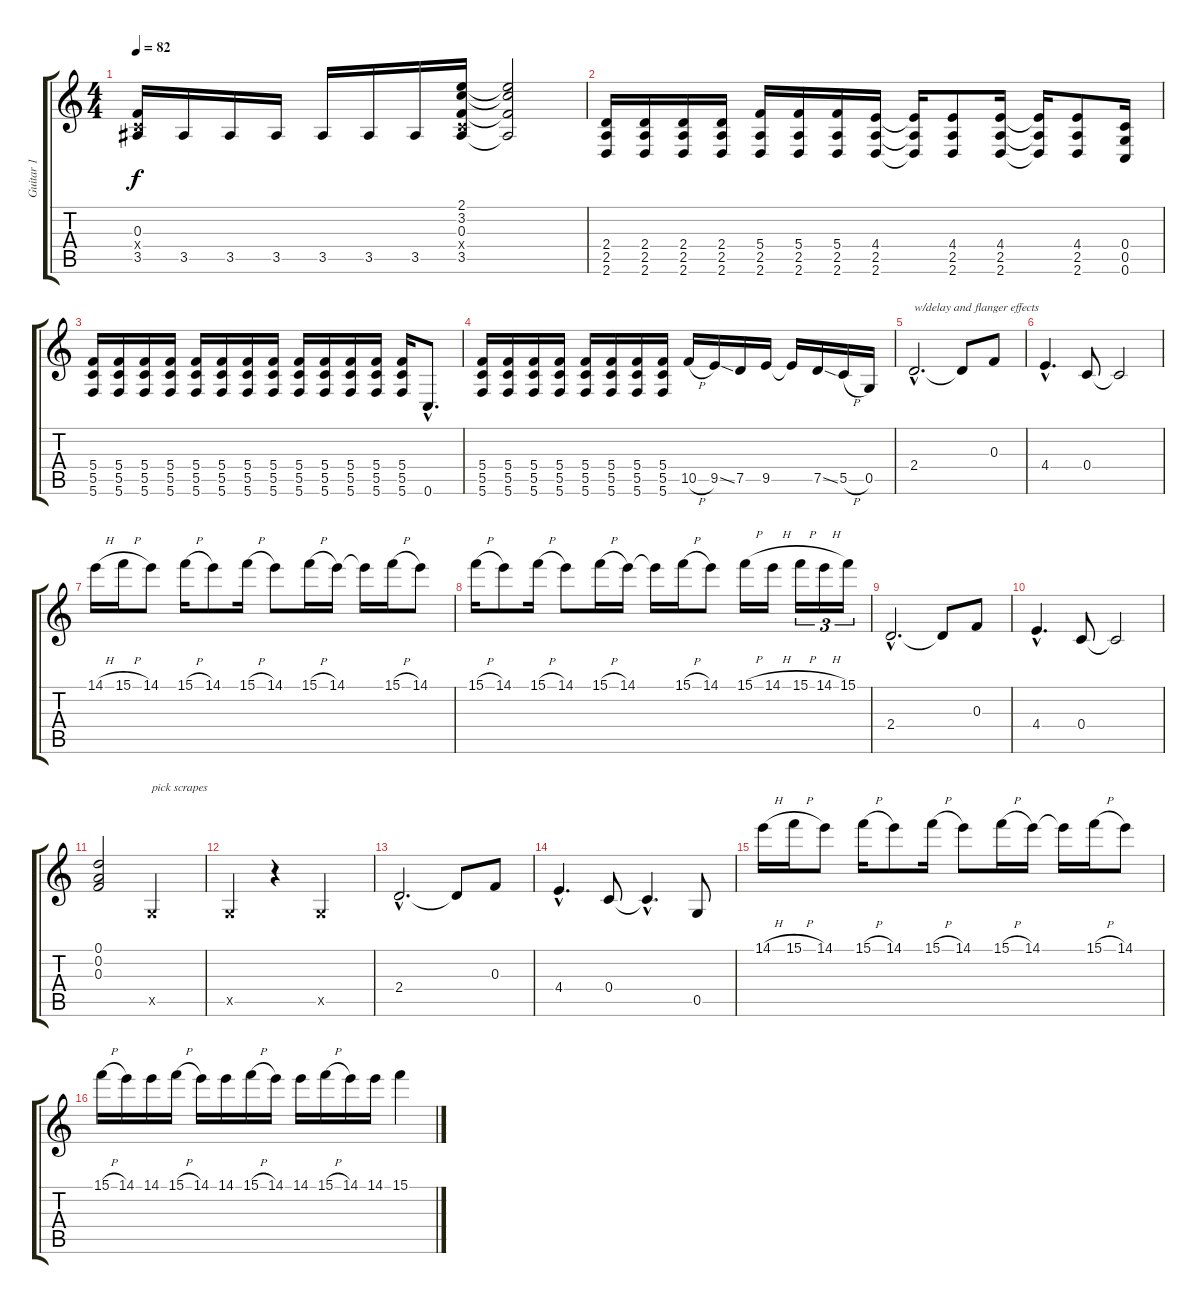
\track ("Guitar 1" "Guitar 1") {instrument distortionguitar}
\staff {score tabs}
\tuning (D4 A3 F3 C3 G2 C2) {hide}
\ts (4 4)
\tempo 82
\clef g2
\ks c
(0.3 0.4{x} 3.5).16{dy f} 3.5.16 3.5.16 3.5.16 3.5.16 3.5.16 3.5.16 (2.1 3.2 0.3 0.4{x} 3.5).16 (2.1{t} 3.2{t} 0.3{t} 3.5{t}).2 |
(2.4 2.5 2.6).16 (2.4 2.5 2.6).16 (2.4 2.5 2.6).16 (2.4 2.5 2.6).16 (5.4 2.5 2.6).16 (5.4 2.5 2.6).16 (5.4 2.5 2.6).16 (4.4 2.5 2.6).16 (4.4{t} 2.5{t} 2.6{t}).16 (4.4 2.5 2.6).8 (4.4 2.5 2.6).16 (4.4{t} 2.5{t} 2.6{t}).16 (4.4 2.5 2.6).8 (0.4 0.5 0.6).16 |
(5.4 5.5 5.6).16 (5.4 5.5 5.6).16 (5.4 5.5 5.6).16 (5.4 5.5 5.6).16 (5.4 5.5 5.6).16 (5.4 5.5 5.6).16 (5.4 5.5 5.6).16 (5.4 5.5 5.6).16 (5.4 5.5 5.6).16 (5.4 5.5 5.6).16 (5.4 5.5 5.6).16 (5.4 5.5 5.6).16 (5.4 5.5 5.6).16 0.6{hac}.8{d} |
(5.4 5.5 5.6).16 (5.4 5.5 5.6).16 (5.4 5.5 5.6).16 (5.4 5.5 5.6).16 (5.4 5.5 5.6).16 (5.4 5.5 5.6).16 (5.4 5.5 5.6).16 (5.4 5.5 5.6).16 10.5{h}.16 9.5{ss}.16 7.5.16 9.5.16 9.5{t}.16 7.5{ss}.16 5.5{h}.16 0.5.16 |
2.4{hac}.2{d txt "w/delay and flanger effects"} 2.4{t}.8 0.3.8 |
4.4{hac}.4{d} 0.4.8 0.4{t}.2 |
14.1{h}.16 15.1{h}.16 14.1.8 15.1{h}.16 14.1.8 15.1{h}.16 14.1.8 15.1{h}.16 14.1.16 14.1{t}.16 15.1{h}.16 14.1.8 |
15.1{h}.16 14.1.8 15.1{h}.16 14.1.8 15.1{h}.16 14.1.16 14.1{t}.16 15.1{h}.16 14.1.8 15.1{h}.16 14.1{h}.16 15.1{h}.16{tu (3 2)} 14.1{h}.16{tu (3 2)} 15.1.16{tu (3 2)} |
2.4{hac}.2{d} 2.4{t}.8 0.3.8 |
4.4{hac}.4{d} 0.4.8 0.4{t}.2 |
(0.1 0.2 0.3).2 0.5{x}.2{txt "pick scrapes"} |
0.5{x}.4 r.4 0.5{x}.2 |
2.4{hac}.2{d} 2.4{t}.8 0.3.8 |
4.4{hac}.4{d} 0.4.8 0.4{hac t}.4{d} 0.5.8 |
14.1{h}.16 15.1{h}.16 14.1.8 15.1{h}.16 14.1.8 15.1{h}.16 14.1.8 15.1{h}.16 14.1.16 14.1{t}.16 15.1{h}.16 14.1.8 |
15.1{h}.16 14.1.16 14.1.16 15.1{h}.16 14.1.16 14.1.16 15.1{h}.16 14.1.16 14.1.16 15.1{h}.16 14.1.16 14.1.16 15.1.4
